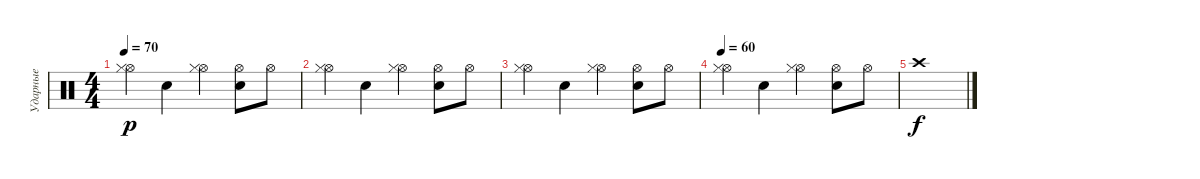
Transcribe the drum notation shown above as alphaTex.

\track ("Ударные" "Ударные") {instrument percussion}
\staff {score}
\articulation defaults
\ts (4 4)
\tempo 70
\clef neutral
\ks c
("Hi-Hat (open)" "Hi-Hat (closed)").4{dy p} "Electric Snare (hit)".4 ("Hi-Hat (open)" "Hi-Hat (closed)").4 ("Hi-Hat (open)" "Electric Snare (hit)").8 "Hi-Hat (open)".8 |
("Hi-Hat (open)" "Hi-Hat (closed)").4 "Electric Snare (hit)".4 ("Hi-Hat (open)" "Hi-Hat (closed)").4 ("Hi-Hat (open)" "Electric Snare (hit)").8 "Hi-Hat (open)".8 |
("Hi-Hat (open)" "Hi-Hat (closed)").4 "Electric Snare (hit)".4 ("Hi-Hat (open)" "Hi-Hat (closed)").4 ("Hi-Hat (open)" "Electric Snare (hit)").8 "Hi-Hat (open)".8 |
\tempo 60
("Hi-Hat (open)" "Hi-Hat (closed)").4 "Electric Snare (hit)".4 ("Hi-Hat (open)" "Hi-Hat (closed)").4 ("Hi-Hat (open)" "Electric Snare (hit)").8 "Hi-Hat (open)".8 |
"Crash high (hit)".1{dy f}
